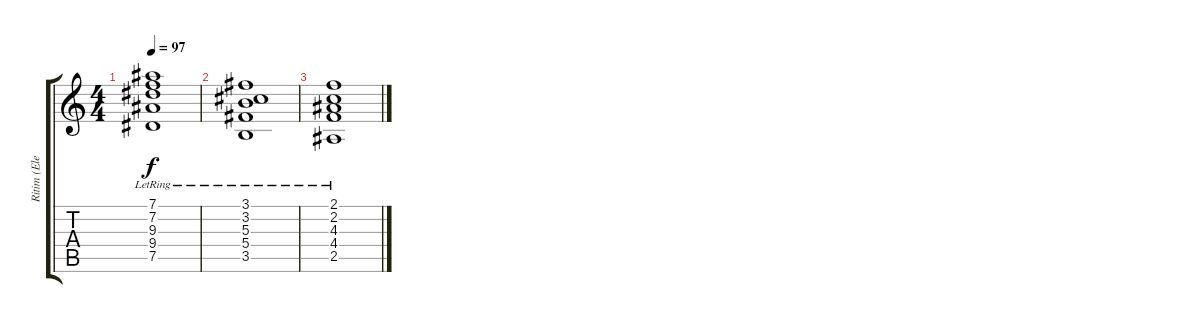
\track ("Ritim (Elektro)" "Ritim (Ele") {instrument electricguitarclean}
\staff {score tabs}
\tuning (Eb4 Bb3 Gb3 Db3 Ab2 Eb2) {hide}
\ts (4 4)
\tempo 97
\clef g2
\ks c
(7.1{lr} 7.2{lr} 9.3{lr} 9.4{lr} 7.5{lr}).1{dy f} |
(3.1{lr} 3.2{lr} 5.3{lr} 5.4{lr} 3.5{lr}).1{volume 0} |
(2.1{lr} 2.2{lr} 4.3{lr} 4.4{lr} 2.5{lr}).1
